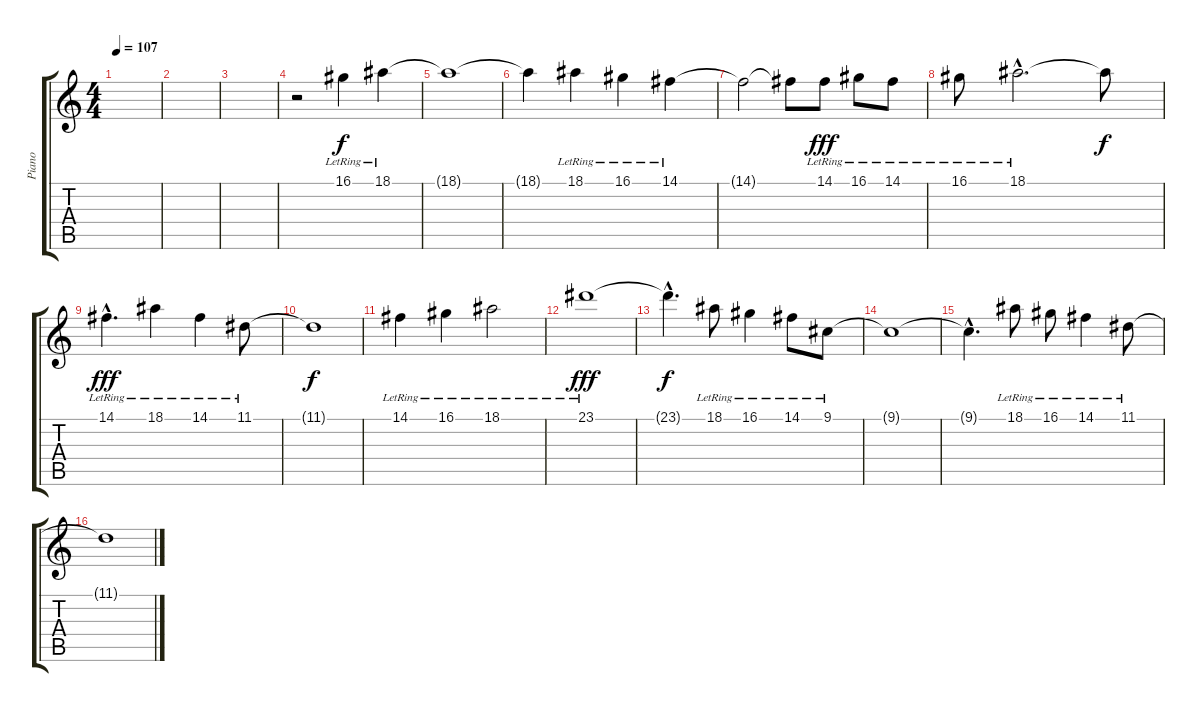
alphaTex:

\track ("Piano" "Piano") {instrument acousticgrandpiano}
\staff {score tabs}
\tuning (E4 B3 G3 D3 A2 E2) {hide}
\ts (4 4)
\tempo 107
\clef g2
\ks c
|
|
|
r.2 16.1{lr}.4 18.1{lr}.4 |
18.1{t}.1{dy f} |
18.1{t}.4 18.1{lr}.4 16.1{lr}.4 14.1{lr}.4 |
14.1{t}.2 14.1{t}.8 14.1{lr}.8{dy fff} 16.1{lr}.8 14.1{lr}.8 |
16.1{lr}.8 18.1{hac lr}.2{d} 18.1{t}.8{dy f} |
14.1{hac lr}.4{d dy fff} 18.1{lr}.4 14.1{lr}.4 11.1{lr}.8 |
11.1{t}.1{dy f} |
14.1{lr}.4 16.1{lr}.4 18.1{lr}.2 |
23.1{lr}.1{dy fff} |
23.1{hac t}.4{d dy f} 18.1{lr}.8 16.1{lr}.4 14.1{lr}.8 9.1{lr}.8 |
9.1{t}.1 |
9.1{hac t}.4{d} 18.1{lr}.8 16.1{lr}.8 14.1{lr}.4 11.1{lr}.8 |
11.1{t}.1
